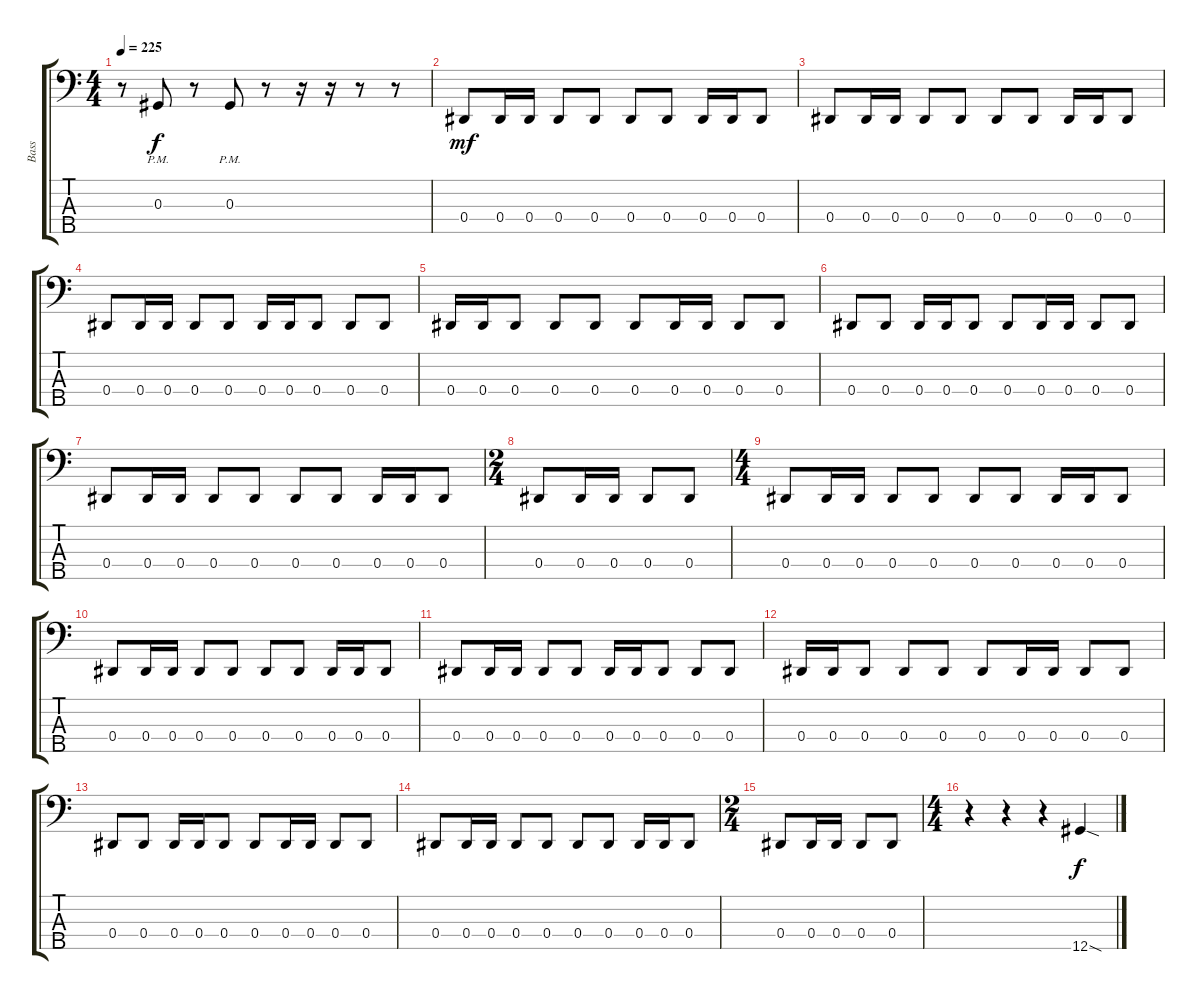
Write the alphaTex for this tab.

\track ("Bass" "Bass") {instrument electricbassfinger}
\staff {score tabs}
\tuning (Eb2 Db2 Ab1 Eb1 Ab0) {hide}
\ts (4 4)
\tempo 225
\clef f4
\ks c
r.8{dy mf} 0.3{pm}.8{dy f} r.8 0.3{pm}.8 r.8 r.16 r.16 r.8 r.8 |
0.4.8{dy mf} 0.4.16 0.4.16 0.4.8 0.4.8 0.4.8 0.4.8 0.4.16 0.4.16 0.4.8 |
0.4.8 0.4.16 0.4.16 0.4.8 0.4.8 0.4.8 0.4.8 0.4.16 0.4.16 0.4.8 |
0.4.8 0.4.16 0.4.16 0.4.8 0.4.8 0.4.16 0.4.16 0.4.8 0.4.8 0.4.8 |
0.4.16 0.4.16 0.4.8 0.4.8 0.4.8 0.4.8 0.4.16 0.4.16 0.4.8 0.4.8 |
0.4.8 0.4.8 0.4.16 0.4.16 0.4.8 0.4.8 0.4.16 0.4.16 0.4.8 0.4.8 |
0.4.8 0.4.16 0.4.16 0.4.8 0.4.8 0.4.8 0.4.8 0.4.16 0.4.16 0.4.8 |
\ts (2 4)
0.4.8 0.4.16 0.4.16 0.4.8 0.4.8 |
\ts (4 4)
0.4.8 0.4.16 0.4.16 0.4.8 0.4.8 0.4.8 0.4.8 0.4.16 0.4.16 0.4.8 |
0.4.8 0.4.16 0.4.16 0.4.8 0.4.8 0.4.8 0.4.8 0.4.16 0.4.16 0.4.8 |
0.4.8 0.4.16 0.4.16 0.4.8 0.4.8 0.4.16 0.4.16 0.4.8 0.4.8 0.4.8 |
0.4.16 0.4.16 0.4.8 0.4.8 0.4.8 0.4.8 0.4.16 0.4.16 0.4.8 0.4.8 |
0.4.8 0.4.8 0.4.16 0.4.16 0.4.8 0.4.8 0.4.16 0.4.16 0.4.8 0.4.8 |
0.4.8 0.4.16 0.4.16 0.4.8 0.4.8 0.4.8 0.4.8 0.4.16 0.4.16 0.4.8 |
\ts (2 4)
0.4.8 0.4.16 0.4.16 0.4.8 0.4.8 |
\ts (4 4)
r.4 r.4 r.4 12.5{sod}.4{dy f}
